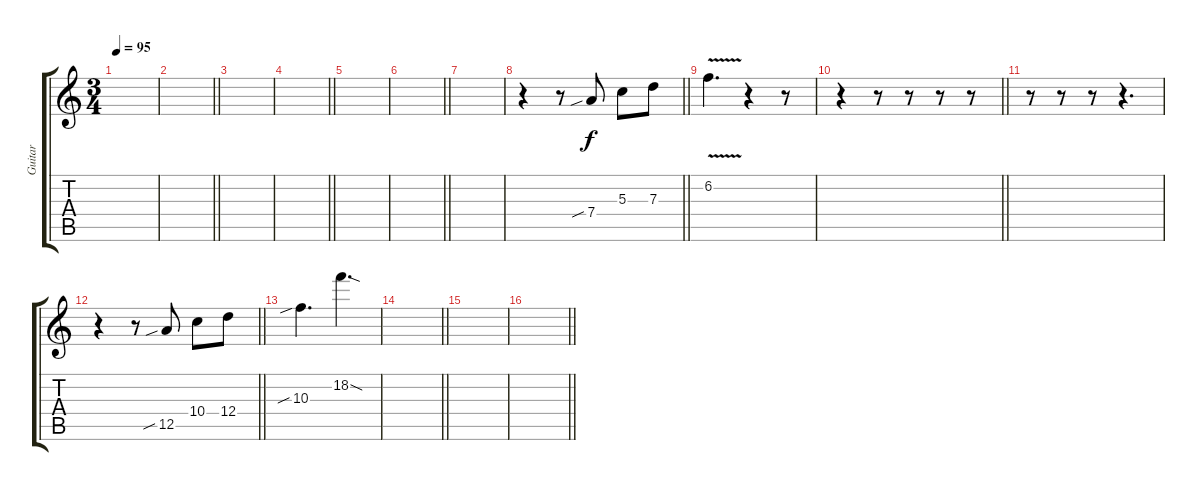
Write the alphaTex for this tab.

\track ("Guitar" "Guitar") {instrument overdrivenguitar}
\staff {score tabs}
\tuning (E4 B3 G3 D3 A2 E2) {hide}
\ts (3 4)
\tempo 95
\clef g2
\ks c
|
\barLineRight lightlight
|
|
\barLineRight lightlight
|
|
\barLineRight lightlight
|
|
\barLineRight lightlight
r.4 r.8 7.4{sib}.8 5.3.8 7.3.8 |
6.2{v}.4{d} r.4 r.8 |
\barLineRight lightlight
r.4 r.8 r.8 r.8 r.8 |
r.8 r.8 r.8 r.4{d} |
\barLineRight lightlight
r.4 r.8 12.5{sib}.8 10.4.8 12.4.8 |
10.3{sib}.4{d} 18.2{sod}.4{d} |
\barLineRight lightlight
|
|
\barLineRight lightlight
